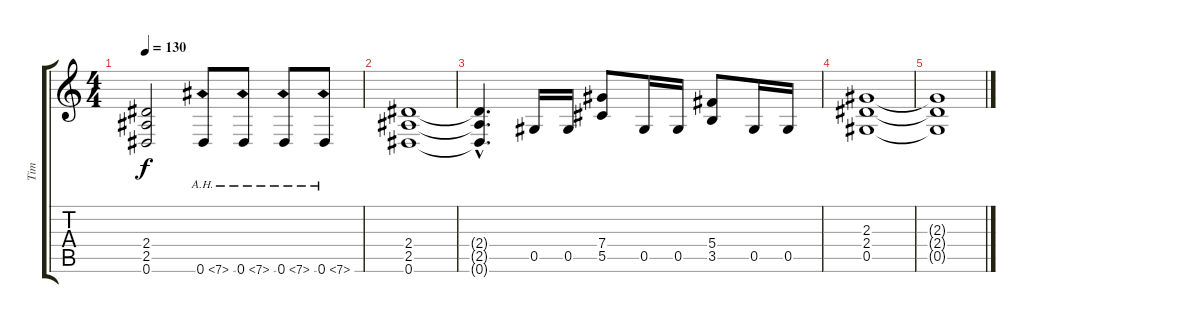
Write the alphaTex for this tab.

\track ("Tim" "Tim") {instrument overdrivenguitar}
\staff {score tabs}
\tuning (Eb4 Bb3 Gb3 Db3 Ab2 Eb2) {hide}
\ts (4 4)
\tempo 130
\clef g2
\ks c
(2.4{t} 2.5{t} 0.6{t}).2{dy f} 0.6{ah 7}.8 0.6{ah 7}.8 0.6{ah 7}.8 0.6{ah 7}.8 |
(2.4 2.5 0.6).1 |
(2.4{hac t} 2.5{hac t} 0.6{hac t}).4{d} 0.5.16 0.5.16 (7.4 5.5).8 0.5.16 0.5.16 (5.4 3.5).8 0.5.16 0.5.16 |
(2.3 2.4 0.5).1 |
(2.3{t} 2.4{t} 0.5{t}).1
